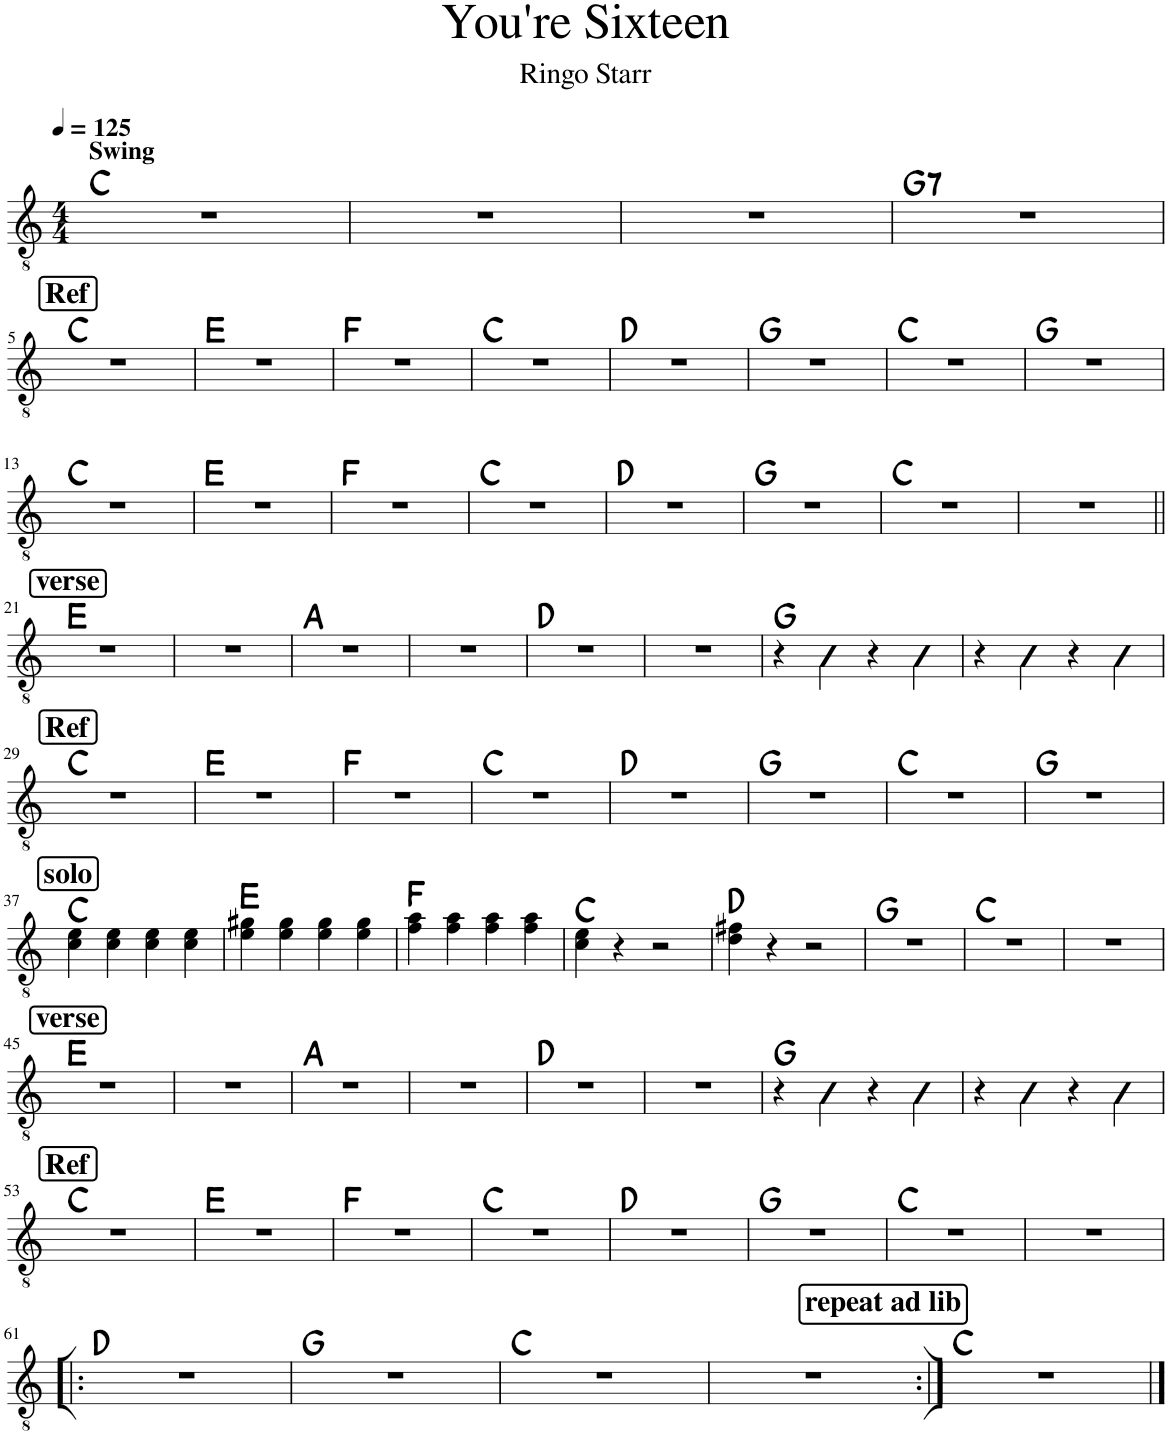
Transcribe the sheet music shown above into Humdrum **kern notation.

**kern	**harte
*part1	*part1
*staff1	*
*I"Classical Guitar	*
*I'Guit.	*
*clefGv2	*
*k[]	*
*M4/4	*
*MM125	*
=1	=1
!LO:TX:a:B:t=Swing	!
1r	C:maj
=2	=2
1r	.
=3	=3
1r	.
=4	=4
!	!LO:H:kt=7
1r	G:7
!!LO:LB:g=z
!!LO:REH:place=s1:a:B:rj:fs=14:t=Ref
=5	=5
1r	C:maj
=6	=6
1r	E:maj
=7	=7
1r	F:maj
=8	=8
1r	C:maj
=9	=9
1r	D:maj
=10	=10
1r	G:maj
=11	=11
1r	C:maj
=12	=12
1r	G:maj
!!LO:LB:g=z
=13	=13
1r	C:maj
=14	=14
1r	E:maj
=15	=15
1r	F:maj
=16	=16
1r	C:maj
=17	=17
1r	D:maj
=18	=18
1r	G:maj
=19	=19
1r	C:maj
=20	=20
1r	.
!!LO:LB:g=z
!!LO:REH:place=s1:a:B:rj:fs=14:t=verse
=21||	=21||
1r	E:maj
=22	=22
1r	.
=23	=23
1r	A:maj
=24	=24
1r	.
=25	=25
1r	D:maj
=26	=26
1r	.
=27	=27
4r	G:maj
4G\	.
4r	.
4G\	.
=28	=28
4r	.
4G\	.
4r	.
4G\	.
!!LO:LB:g=z
!!LO:REH:place=s1:a:B:rj:fs=14:t=Ref
=29	=29
1r	C:maj
=30	=30
1r	E:maj
=31	=31
1r	F:maj
=32	=32
1r	C:maj
=33	=33
1r	D:maj
=34	=34
1r	G:maj
=35	=35
1r	C:maj
=36	=36
1r	G:maj
!!LO:LB:g=z
!!LO:REH:place=s1:a:B:rj:fs=14:t=solo
=37	=37
4c\ 4e\	C:maj
4c\ 4e\	.
4c\ 4e\	.
4c\ 4e\	.
=38	=38
4e\ 4g#X\	E:maj
4e\ 4g#\	.
4e\ 4g#\	.
4e\ 4g#\	.
=39	=39
4f\ 4a\	F:maj
4f\ 4a\	.
4f\ 4a\	.
4f\ 4a\	.
=40	=40
4c\ 4e\	C:maj
4r	.
2r	.
=41	=41
4d\ 4f#X\	D:maj
4r	.
2r	.
=42	=42
1r	G:maj
=43	=43
1r	C:maj
=44	=44
1r	.
!!LO:LB:g=z
!!LO:REH:place=s1:a:B:rj:fs=14:t=verse
=45	=45
1r	E:maj
=46	=46
1r	.
=47	=47
1r	A:maj
=48	=48
1r	.
=49	=49
1r	D:maj
=50	=50
1r	.
=51	=51
4r	G:maj
4G\	.
4r	.
4G\	.
=52	=52
4r	.
4G\	.
4r	.
4G\	.
!!LO:LB:g=z
!!LO:REH:place=s1:a:B:rj:fs=14:t=Ref
=53	=53
1r	C:maj
=54	=54
1r	E:maj
=55	=55
1r	F:maj
=56	=56
1r	C:maj
=57	=57
1r	D:maj
=58	=58
1r	G:maj
=59	=59
1r	C:maj
=60	=60
1r	.
!!LO:LB:g=z
=61!|:	=61!|:
1r	D:maj
=62	=62
1r	G:maj
=63	=63
1r	C:maj
!!LO:REH:place=s1:a:B:rj:fs=14:t=repeat ad lib
=64	=64
1r	.
=65:|!	=65:|!
1r	C:maj
==	==
*-	*-
